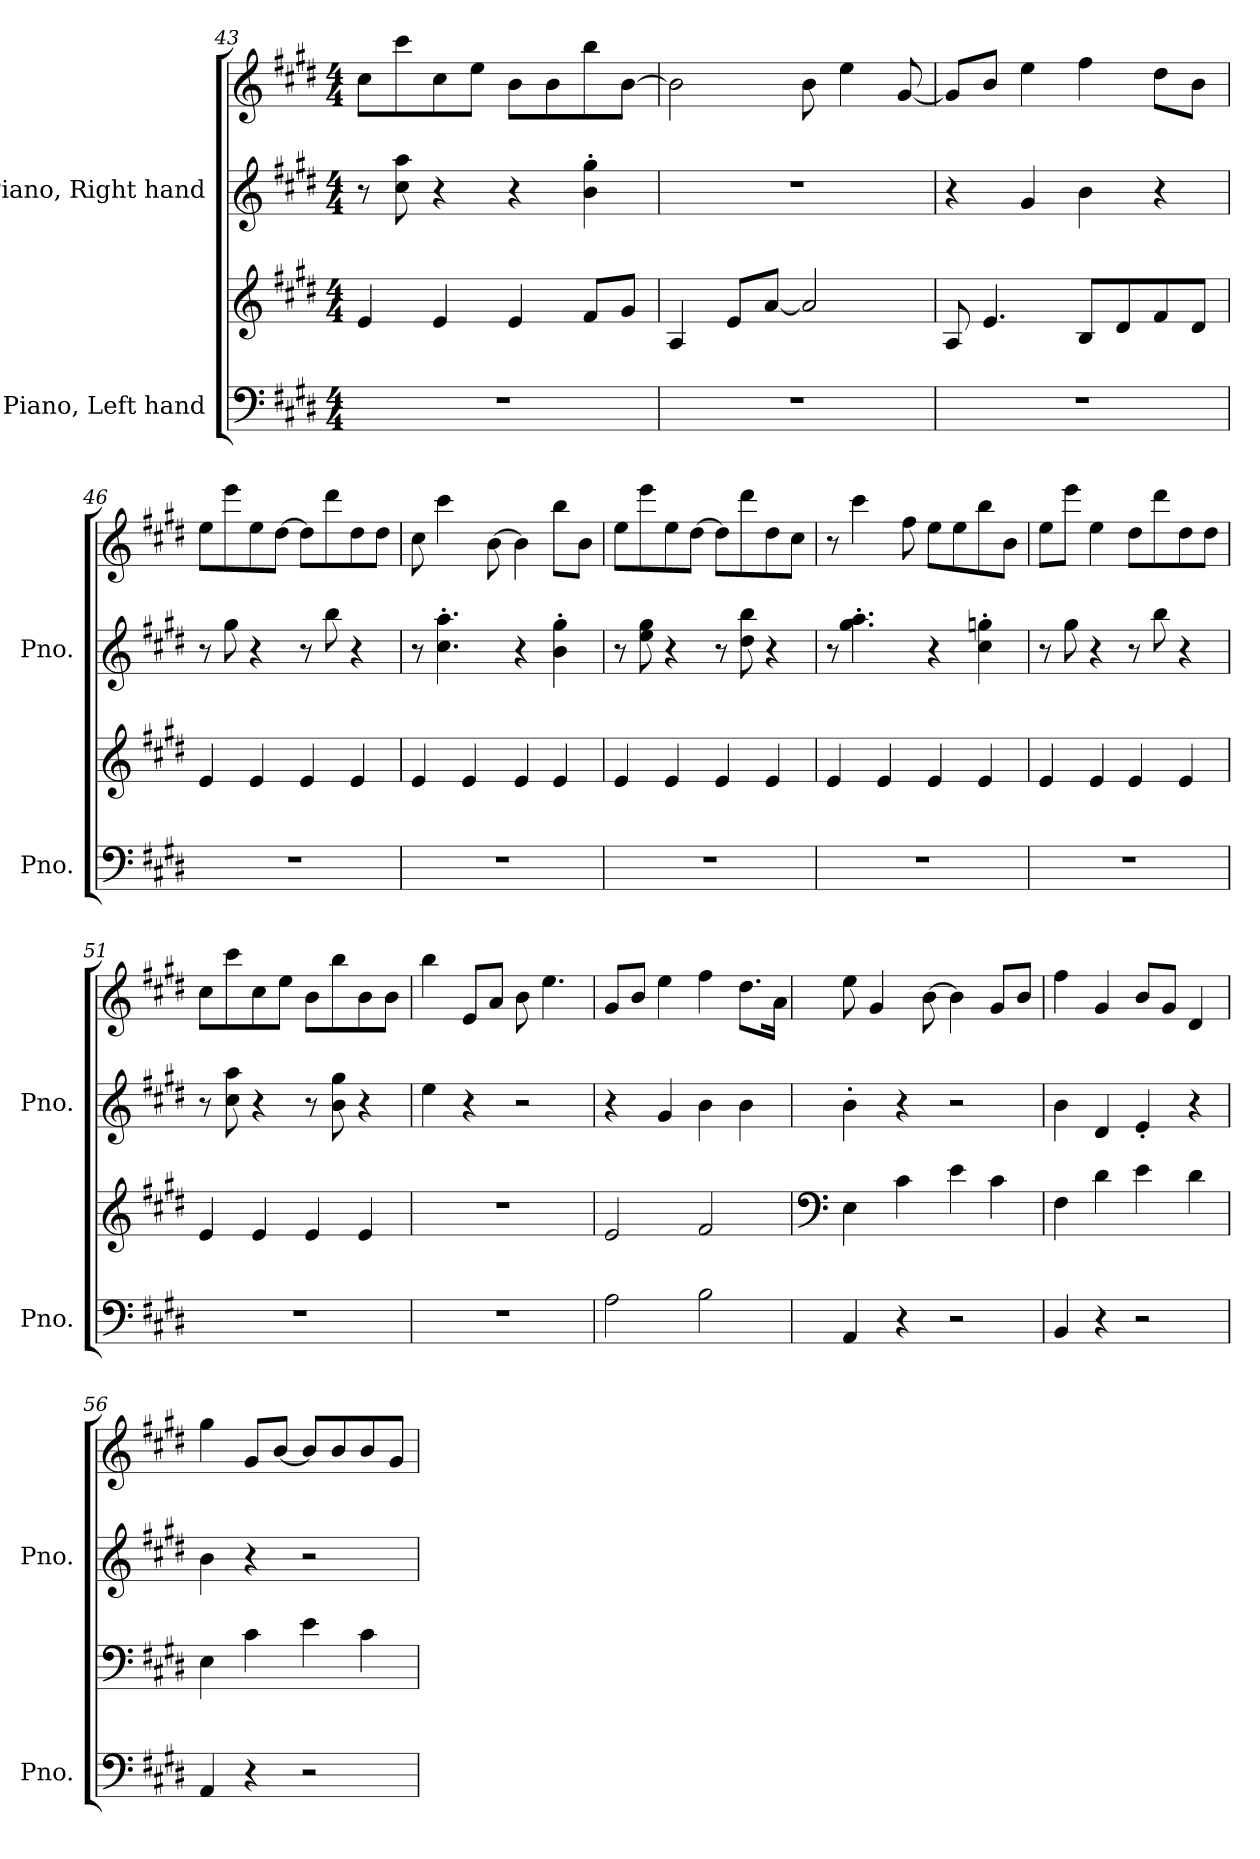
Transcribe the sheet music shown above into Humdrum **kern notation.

**kern	**kern	**kern	**kern
*part2	*part2	*part1	*part1
*staff4	*staff3	*staff2	*staff1
*I"Piano, Left hand	*	*I"Piano, Right hand	*
*I'Pno.	*	*I'Pno.	*
!!LO:PB:g=z
*clefF4	*clefG2	*clefG2	*clefG2
*k[f#c#g#d#]	*k[f#c#g#d#]	*k[f#c#g#d#]	*k[f#c#g#d#]
*M4/4	*M4/4	*M4/4	*M4/4
=43	=43	=43	=43
1r	4e/	8r	8cc#\L
.	.	8cc#\ 8aa\	8ccc#\
.	4e/	4r	8cc#\
.	.	.	8ee\J
.	4e/	4r	8b\L
.	.	.	8b\
.	8f#/L	4b\' 4gg#\'	8bb\
.	8g#/J	.	[8b\J
=44	=44	=44	=44
1r	4A/	1r	2b\]
.	8e/L	.	.
.	[8a/J	.	.
.	2a/]	.	8b\
.	.	.	4ee\
.	.	.	[8g#/
=45	=45	=45	=45
1r	8A/	4r	8g#/L]
.	4.e/	.	8b/J
.	.	4g#/	4ee\
.	8B/L	4b\	4ff#\
.	8d#/	.	.
.	8f#/	4r	8dd#\L
.	8d#/J	.	8b\J
=46	=46	=46	=46
1r	4e/	8r	8ee\L
.	.	8gg#\	8eee\
.	4e/	4r	8ee\
.	.	.	[8dd#\J
.	4e/	8r	8dd#\L]
.	.	8bb\	8ddd#\
.	4e/	4r	8dd#\
.	.	.	8dd#\J
=47	=47	=47	=47
1r	4e/	8r	8cc#\
.	.	4.cc#\' 4.aa\'	4ccc#\
.	4e/	.	.
.	.	.	[8b\
.	4e/	4r	4b\]
.	4e/	4b\' 4gg#\'	8bb\L
.	.	.	8b\J
!!LO:LB:g=z
=48	=48	=48	=48
1r	4e/	8r	8ee\L
.	.	8ee\ 8gg#\	8eee\
.	4e/	4r	8ee\
.	.	.	[8dd#\J
.	4e/	8r	8dd#\L]
.	.	8dd#\ 8bb\	8ddd#\
.	4e/	4r	8dd#\
.	.	.	8cc#\J
=49	=49	=49	=49
1r	4e/	8r	8r
.	.	4.gg#\' 4.aa\'	4ccc#\
.	4e/	.	.
.	.	.	8ff#\
.	4e/	4r	8ee\L
.	.	.	8ee\
.	4e/	4cc#\' 4ggn\'	8bb\
.	.	.	8b\J
=50	=50	=50	=50
1r	4e/	8r	8ee\L
.	.	8gg#\	8eee\J
.	4e/	4r	4ee\
.	4e/	8r	8dd#\L
.	.	8bb\	8ddd#\
.	4e/	4r	8dd#\
.	.	.	8dd#\J
=51	=51	=51	=51
1r	4e/	8r	8cc#\L
.	.	8cc#\ 8aa\	8ccc#\
.	4e/	4r	8cc#\
.	.	.	8ee\J
.	4e/	8r	8b\L
.	.	8b\ 8gg#\	8bb\
.	4e/	4r	8b\
.	.	.	8b\J
=52	=52	=52	=52
1r	1r	4ee\	4bb\
.	.	4r	8e/L
.	.	.	8a/J
.	.	2r	8b\
.	.	.	4.ee\
!!LO:LB:g=z
=53	=53	=53	=53
2A\	2e/	4r	8g#/L
.	.	.	8b/J
.	.	4g#/	4ee\
2B\	2f#/	4b\	4ff#\
.	.	4b\	8.dd#\L
.	.	.	16a\Jk
=54	=54	=54	=54
*	*clefF4	*	*
4AA/	4E\	4b'\	8ee\
.	.	.	4g#/
4r	4c#\	4r	.
.	.	.	[8b\
2r	4e\	2r	4b\]
.	4c#\	.	8g#/L
.	.	.	8b/J
=55	=55	=55	=55
4BB/	4F#\	4b\	4ff#\
4r	4d#\	4d#/	4g#/
2r	4e\	4e'/	8b/L
.	.	.	8g#/J
.	4d#\	4r	4d#/
=56	=56	=56	=56
4AA/	4E\	4b\	4gg#\
4r	4c#\	4r	8g#/L
.	.	.	[8b/J
2r	4e\	2r	8b/L]
.	.	.	8b/
.	4c#\	.	8b/
.	.	.	8g#/J
=	=	=	=
*-	*-	*-	*-
